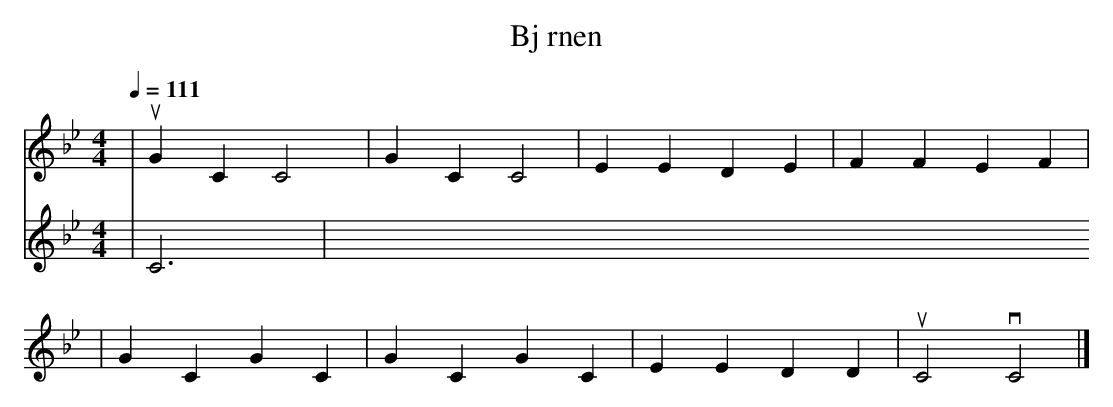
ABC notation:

X:1
T: Bj rnen
M: 4/4
L: 1/4
Q: 111
K: Bb
[V:1] | uGC C2 | GC C2 | EE DE | FF EF |
[V:2] | C3
[V:1] | GC GC | GC GC | EE DD | uC2 vC2 |]
[V:2] |
